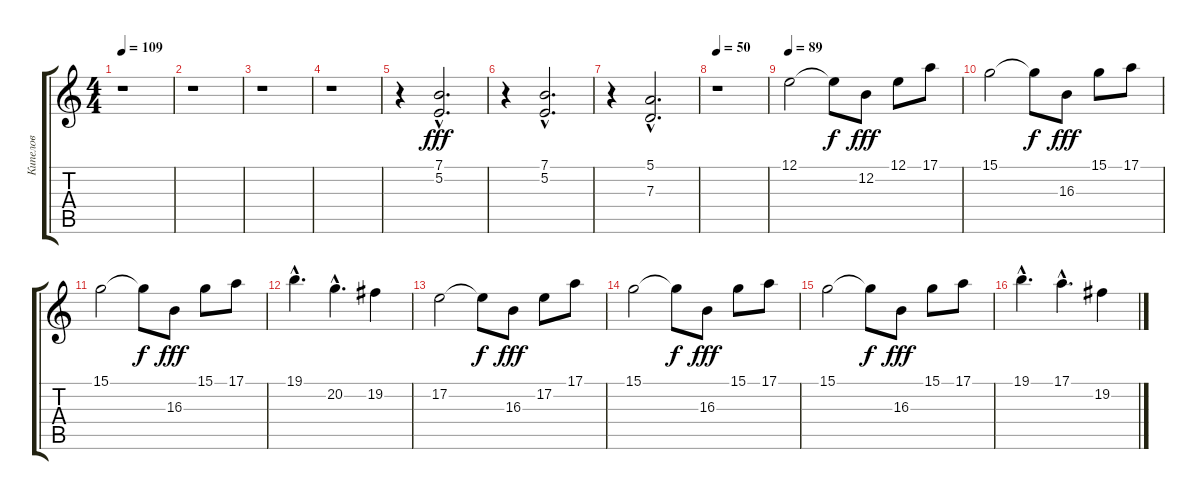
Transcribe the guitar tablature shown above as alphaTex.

\track ("Кипелов" "Кипелов") {instrument violin}
\staff {score tabs}
\tuning (E4 B3 G3 D3 A2 E2) {hide}
\ts (4 4)
\tempo 109
\tempo 60
\tempo 109
\clef g2
\ks c
r.1{dy fff instrument violin} |
r.1 |
r.1 |
r.1 |
r.4 (7.1{hac} 5.2{hac}).2{d volume 12 instrument tubularbells} |
r.4 (7.1{hac} 5.2{hac}).2{d} |
r.4 (5.1{hac} 7.3{hac}).2{d} |
\tempo 50
r.1 |
\tempo 89
12.1.2{instrument flute} 12.1{t}.8{dy f} 12.2.8{dy fff} 12.1.8 17.1.8 |
15.1.2 15.1{t}.8{dy f} 16.3.8{dy fff} 15.1.8 17.1.8 |
15.1.2 15.1{t}.8{dy f} 16.3.8{dy fff} 15.1.8 17.1.8 |
19.1{hac}.4{d} 20.2{hac}.4{d} 19.2.4 |
17.2.2 17.2{t}.8{dy f} 16.3.8{dy fff} 17.2.8 17.1.8 |
15.1.2 15.1{t}.8{dy f} 16.3.8{dy fff} 15.1.8 17.1.8 |
15.1.2 15.1{t}.8{dy f} 16.3.8{dy fff} 15.1.8 17.1.8 |
19.1{hac}.4{d} 17.1{hac}.4{d} 19.2.4
